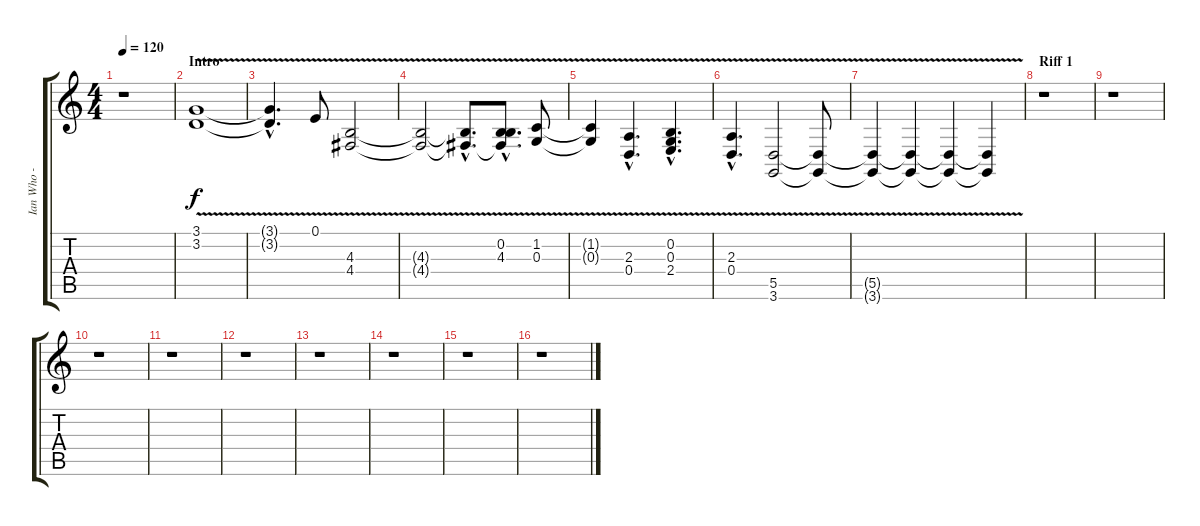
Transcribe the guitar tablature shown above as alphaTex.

\track ("Ian Who - Organ Intro" "Ian Who - ") {instrument drawbarorgan}
\staff {score tabs}
\tuning (E4 B3 G3 D3 A2 E2) {hide}
\ts (4 4)
\tempo 120
\clef g2
\ks c
r.1{dy f instrument drawbarorgan} |
\section ("" "Intro")
(3.1{v} 3.2{v}).1 |
(3.1{v hac t} 3.2{v hac t}).4{d} 0.1{v}.8 (4.3{v} 4.4{v}).2 |
(4.3{v t} 4.4{v t}).2 (4.3{v hac t} 4.4{v hac t}).8{d} (0.2{v hac} 4.3{v hac} 4.4{v hac t}).8{d} (1.2{v} 0.3{v}).8 |
(1.2{v t} 0.3{v t}).4 (2.3{v hac} 0.4{v hac}).4{d} (0.2{v hac} 0.3{v hac} 2.4{v hac}).4{d} |
(2.3{v hac} 0.4{v hac}).4{d} (5.5{v} 3.6{v}).2 (5.5{v t} 3.6{v t}).8{volume 9} |
(5.5{v t} 3.6{v t}).4{volume 8} (5.5{v t} 3.6{v t}).4{volume 7} (5.5{v t} 3.6{v t}).4{volume 6} (5.5{v t} 3.6{v t}).4{volume 5} |
\section ("" "Riff 1")
r.1 |
r.1 |
r.1 |
r.1 |
r.1 |
r.1 |
r.1 |
r.1 |
r.1
